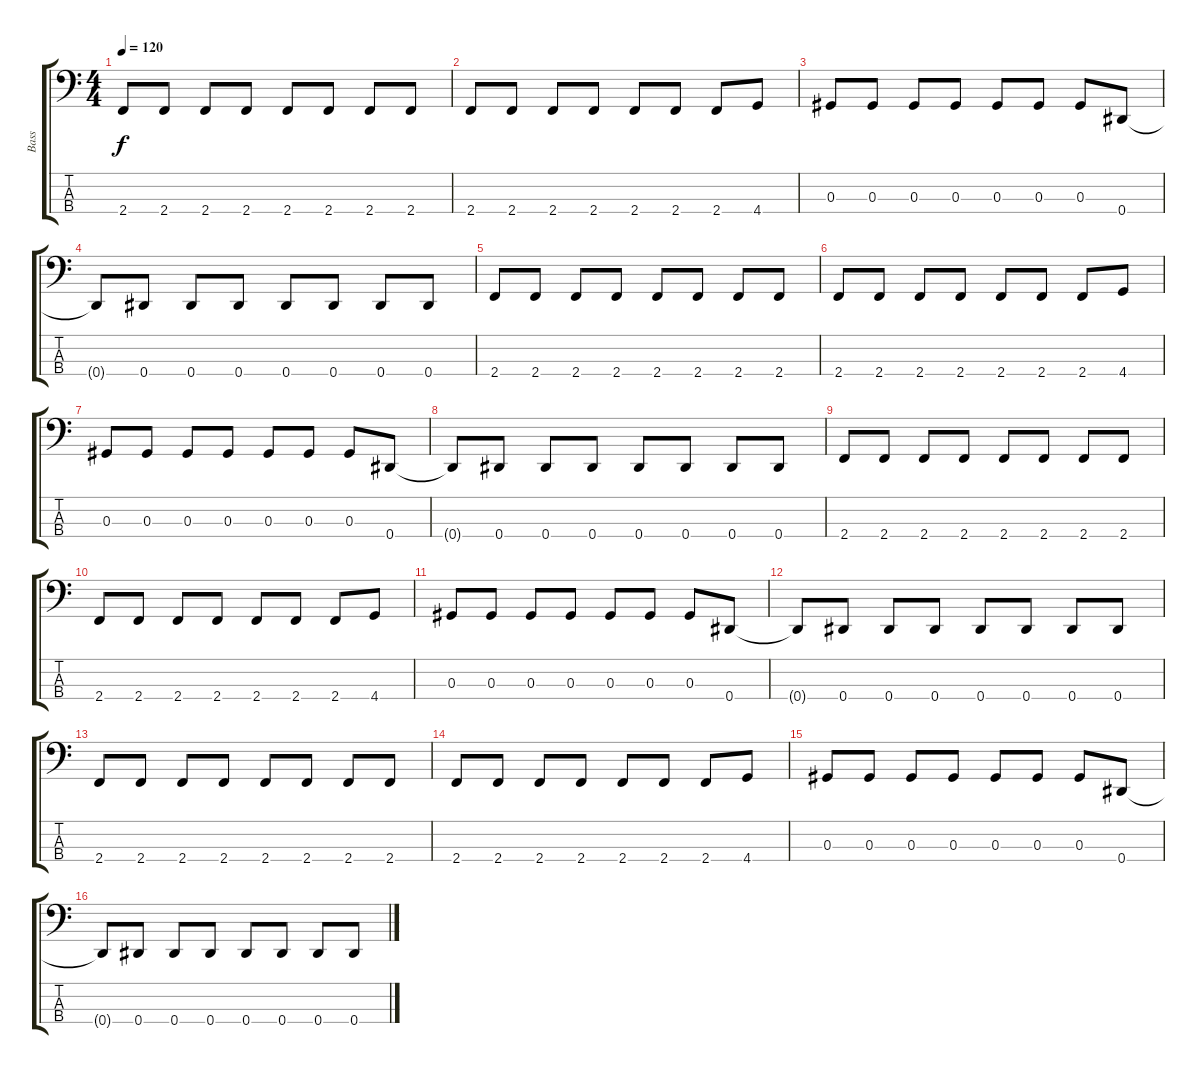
\track ("Bass" "Bass") {instrument electricbassfinger}
\staff {score tabs}
\tuning (Gb2 Db2 Ab1 Eb1) {hide}
\ts (4 4)
\tempo 120
\clef f4
\ks c
2.4.8{dy f} 2.4.8 2.4.8 2.4.8 2.4.8 2.4.8 2.4.8 2.4.8 |
2.4.8 2.4.8 2.4.8 2.4.8 2.4.8 2.4.8 2.4.8 4.4.8 |
0.3.8 0.3.8 0.3.8 0.3.8 0.3.8 0.3.8 0.3.8 0.4.8 |
0.4{t}.8 0.4.8 0.4.8 0.4.8 0.4.8 0.4.8 0.4.8 0.4.8 |
2.4.8 2.4.8 2.4.8 2.4.8 2.4.8 2.4.8 2.4.8 2.4.8 |
2.4.8 2.4.8 2.4.8 2.4.8 2.4.8 2.4.8 2.4.8 4.4.8 |
0.3.8 0.3.8 0.3.8 0.3.8 0.3.8 0.3.8 0.3.8 0.4.8 |
0.4{t}.8 0.4.8 0.4.8 0.4.8 0.4.8 0.4.8 0.4.8 0.4.8 |
2.4.8 2.4.8 2.4.8 2.4.8 2.4.8 2.4.8 2.4.8 2.4.8 |
2.4.8 2.4.8 2.4.8 2.4.8 2.4.8 2.4.8 2.4.8 4.4.8 |
0.3.8 0.3.8 0.3.8 0.3.8 0.3.8 0.3.8 0.3.8 0.4.8 |
0.4{t}.8 0.4.8 0.4.8 0.4.8 0.4.8 0.4.8 0.4.8 0.4.8 |
2.4.8 2.4.8 2.4.8 2.4.8 2.4.8 2.4.8 2.4.8 2.4.8 |
2.4.8 2.4.8 2.4.8 2.4.8 2.4.8 2.4.8 2.4.8 4.4.8 |
0.3.8 0.3.8 0.3.8 0.3.8 0.3.8 0.3.8 0.3.8 0.4.8 |
0.4{t}.8 0.4.8 0.4.8 0.4.8 0.4.8 0.4.8 0.4.8 0.4.8
